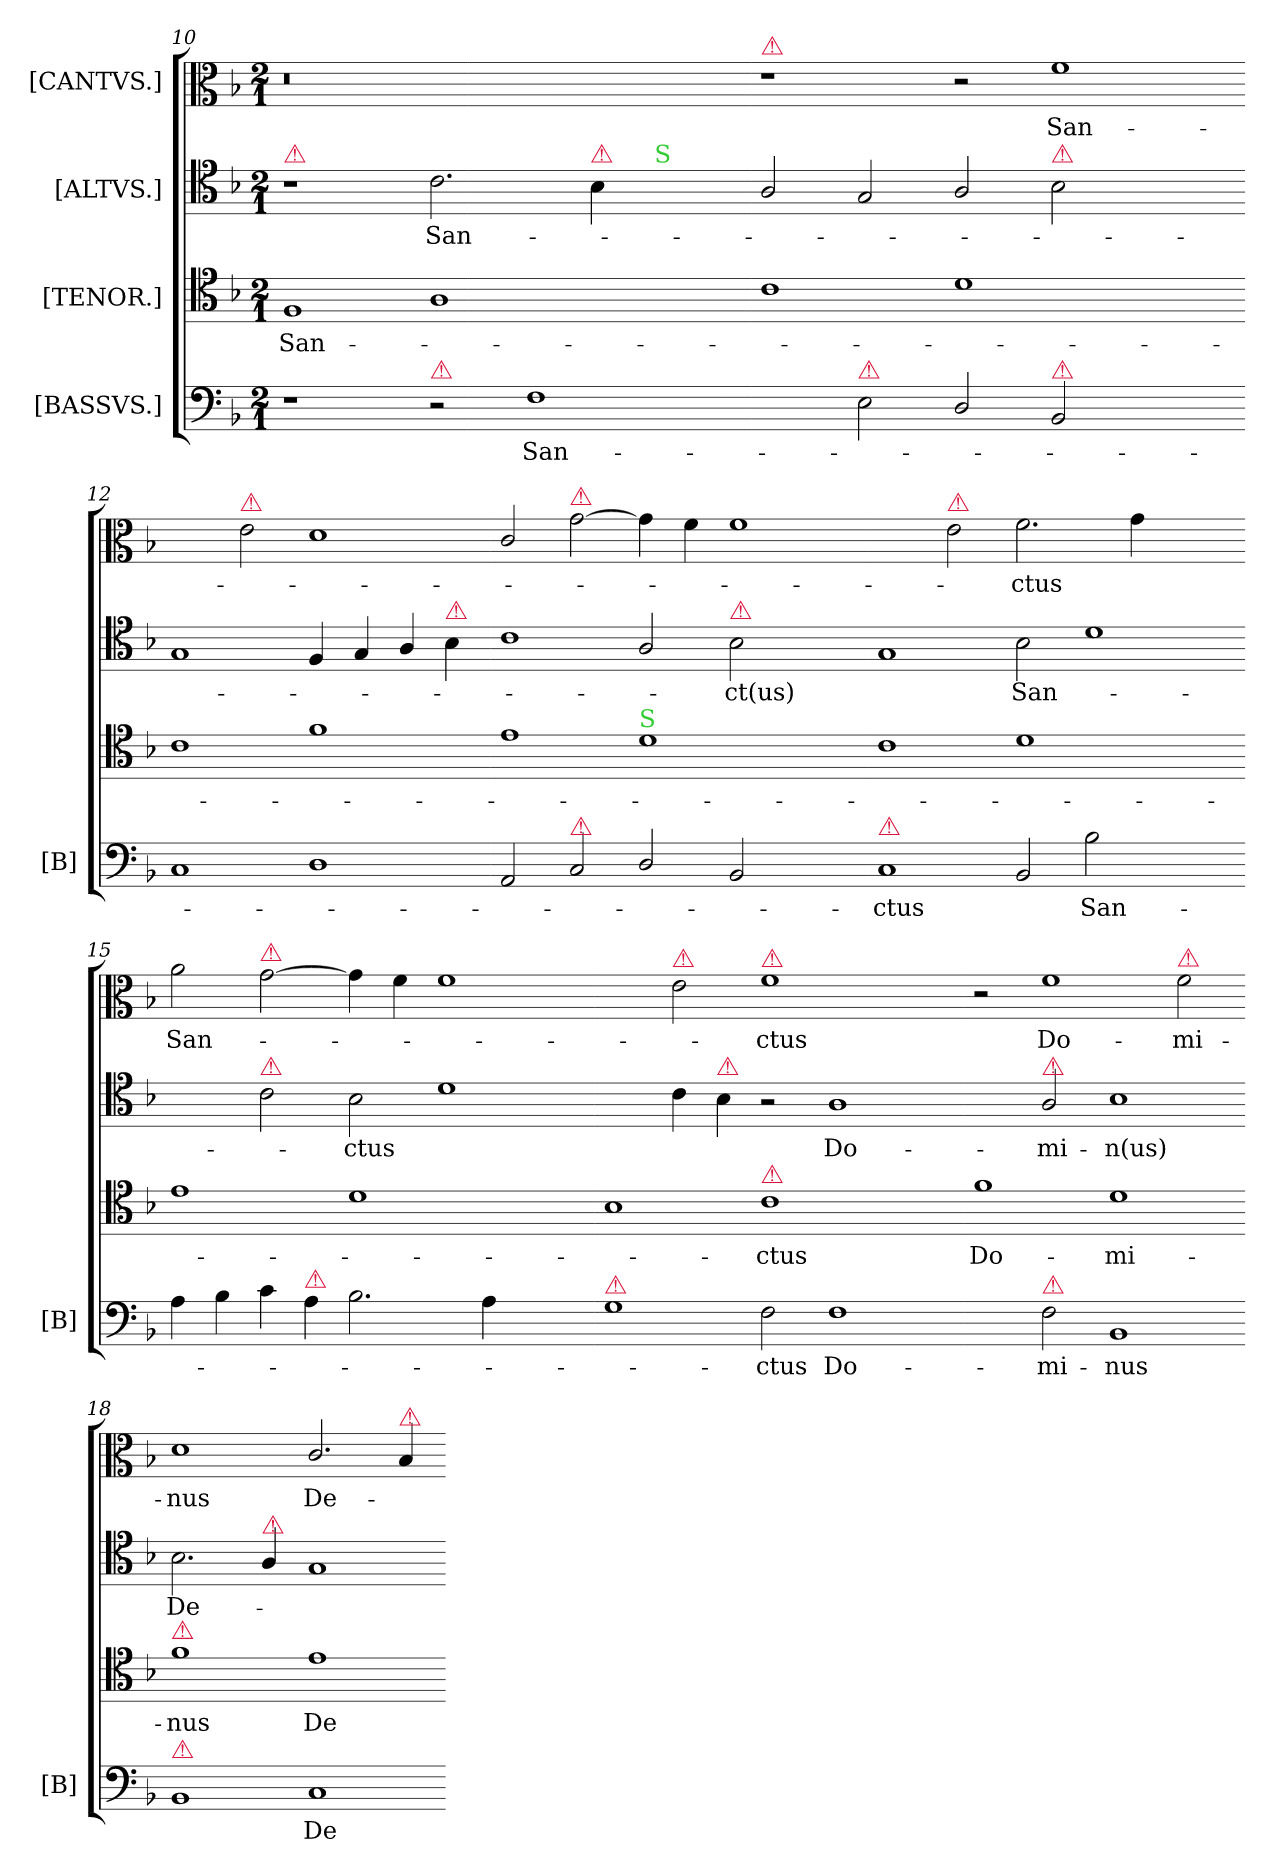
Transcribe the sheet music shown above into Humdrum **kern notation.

**kern	**text	**kern	**text	**kern	**text	**kern	**text
*part4	*part4	*part3	*part3	*part2	*part2	*part1	*part1
*staff4	*staff4	*staff3	*staff3	*staff2	*staff2	*staff1	*staff1
*I"[BASSVS.]	*	*I"[TENOR.]	*	*I"[ALTVS.]	*	*I"[CANTVS.]	*
*I'[B]	*	*	*	*	*	*	*
*clefF4	*	*clefC4	*	*clefC4	*	*clefC3	*
*k[b-]	*	*k[b-]	*	*k[b-]	*	*k[b-]	*
*M2/1	*	*M2/1	*	*M2/1	*	*M2/1	*
=10	=10	=10	=10	=10	=10	=10	=10
!	!	!	!	!LO:TX:a:color=crimson:t=⚠	!	!	!
1r	.	1F/	San-	1r	.	0r	.
!LO:TX:a:color=crimson:t=⚠	!	!	!	!	!	!	!
2r	.	1A\	.	2.c\	San-	.	.
1F\	San-	.	.	.	.	.	.
!	!	!	!	!LO:TX:a:color=crimson:t=⚠	!	!	!
.	.	.	.	4B-\	.	.	.
!	!	!	!	!LO:TX:a:color=limegreen:t=S	!	!	!
.	.	2ryy	.	2ryy	.	2ryy	.
=11-	=11-	=11-	=11-	=11-	=11-	=11-	=11-
!	!	!	!	!	!	!LO:TX:a:color=crimson:t=⚠	!
2ryy	.	1c\	.	2A/	.	1r	.
!LO:TX:a:color=crimson:t=⚠	!	!	!	!	!	!	!
2E\	.	.	.	2G/	.	.	.
2D/	.	1d\	.	2A/	.	2r	.
!	!	!	!	!LO:TX:a:color=crimson:t=⚠	!	!	!
!LO:TX:a:color=crimson:t=⚠	!	!	!	!	!	!	!
2BB-/	.	.	.	2B-\	.	1f\	San-
2ryy	.	2ryy	.	2ryy	.	.	.
=12-	=12-	=12-	=12-	=12-	=12-	=12-	=12-
1C/	.	1c\	.	1G/	.	2ryy	.
!	!	!	!	!	!	!LO:TX:a:color=crimson:t=⚠	!
.	.	.	.	.	.	2e\	.
1D\	.	1f\	.	4F/	.	1d\	.
.	.	.	.	4G/	.	.	.
.	.	.	.	4A/	.	.	.
!	!	!	!	!LO:TX:a:color=crimson:t=⚠	!	!	!
.	.	.	.	4B-\	.	.	.
=13-	=13-	=13-	=13-	=13-	=13-	=13-	=13-
2AA/	.	1e\	.	1c\	.	2c/	.
!	!	!	!	!	!	!LO:TX:a:color=crimson:t=⚠	!
!LO:TX:a:color=crimson:t=⚠	!	!	!	!	!	!	!
2C/	.	.	.	.	.	[2g\	.
!	!	!LO:TX:a:color=limegreen:t=S	!	!	!	!	!
2D/	.	1d\	.	2A/	.	4g!\]	.
.	.	.	.	.	.	4f\	.
!	!	!	!	!LO:TX:a:color=crimson:t=⚠	!	!	!
2BB-/	.	.	.	2B-\	-ct(us)	1f\	.
2ryy	.	2ryy	.	2ryy	.	.	.
=14-	=14-	=14-	=14-	=14-	=14-	=14-	=14-
!LO:TX:a:color=crimson:t=⚠	!	!	!	!	!	!	!
1C/	-ctus	1c\	.	1G/	.	2ryy	.
!	!	!	!	!	!	!LO:TX:a:color=crimson:t=⚠	!
.	.	.	.	.	.	2e\	.
!	!	!	!	!	!LO:LY:i	!	!
2BB-/	.	1d\	.	2B-\	San-	2.f\	-ctus
!	!LO:LY:i	!	!	!	!	!	!
2B-\	San-	.	.	1d\	.	.	.
.	.	.	.	.	.	4g\	.
2ryy	.	2ryy	.	.	.	2ryy	.
=15-	=15-	=15-	=15-	=15-	=15-	=15-	=15-
4A\	.	1e\	.	2ryy	.	2a\	San-
4B-\	.	.	.	.	.	.	.
!	!	!	!	!	!	!LO:TX:a:color=crimson:t=⚠	!
!	!	!	!	!LO:TX:a:color=crimson:t=⚠	!	!	!
4c\	.	.	.	2c\	.	[2g\	.
!LO:TX:a:color=crimson:t=⚠	!	!	!	!	!	!	!
4A\	.	.	.	.	.	.	.
!	!	!	!	!	!LO:LY:i	!	!
2.B-\	.	1d\	.	2B-\	-ctus	4g!\]	.
.	.	.	.	.	.	4f\	.
.	.	.	.	1d\	.	1f\	.
4A\	.	.	.	.	.	.	.
2ryy	.	2ryy	.	.	.	.	.
=16-	=16-	=16-	=16-	=16-	=16-	=16-	=16-
!LO:TX:a:color=crimson:t=⚠	!	!	!	!	!	!	!
1G\	.	1B-\	.	2ryy	.	2ryy	.
!	!	!	!	!	!	!LO:TX:a:color=crimson:t=⚠	!
.	.	.	.	4c\	.	2e\	.
!	!	!	!	!LO:TX:a:color=crimson:t=⚠	!	!	!
.	.	.	.	4B-\	.	.	.
!	!	!	!	!	!	!LO:TX:a:color=crimson:t=⚠	!
!	!	!LO:TX:a:color=crimson:t=⚠	!	!	!	!	!
!	!LO:LY:i	!	!	!	!	!	!
2F\	-ctus	1c\	-ctus	2r	.	1f\	-ctus
1F\	Do-	.	.	1A\	Do-	.	.
.	.	2ryy	.	.	.	2ryy	.
=17-	=17-	=17-	=17-	=17-	=17-	=17-	=17-
2ryy	.	1f\	Do-	2ryy	.	2r	.
!	!	!	!	!LO:TX:a:color=crimson:t=⚠	!	!	!
!LO:TX:a:color=crimson:t=⚠	!	!	!	!	!	!	!
2F\	-mi-	.	.	2A/	-mi-	1f\	Do-
1BB-/	-nus	1d\	-mi-	1B-\	-n(us)	.	.
!	!	!	!	!	!	!LO:TX:a:color=crimson:t=⚠	!
.	.	.	.	.	.	2f\	-mi-
=18-	=18-	=18-	=18-	=18-	=18-	=18-	=18-
!	!	!LO:TX:a:color=crimson:t=⚠	!	!	!	!	!
!LO:TX:a:color=crimson:t=⚠	!	!	!	!	!	!	!
1BB-/	.	1f\	-nus	2.B-\	De-	1d\	-nus
!	!	!	!	!LO:TX:a:color=crimson:t=⚠	!	!	!
.	.	.	.	4A/	.	.	.
1C/	De-	1e\	De-	1G/	.	2.c/	De-
!	!	!	!	!	!	!LO:TX:a:color=crimson:t=⚠	!
.	.	.	.	.	.	4B-/	.
=-	=-	=-	=-	=-	=-	=-	=-
*-	*-	*-	*-	*-	*-	*-	*-
